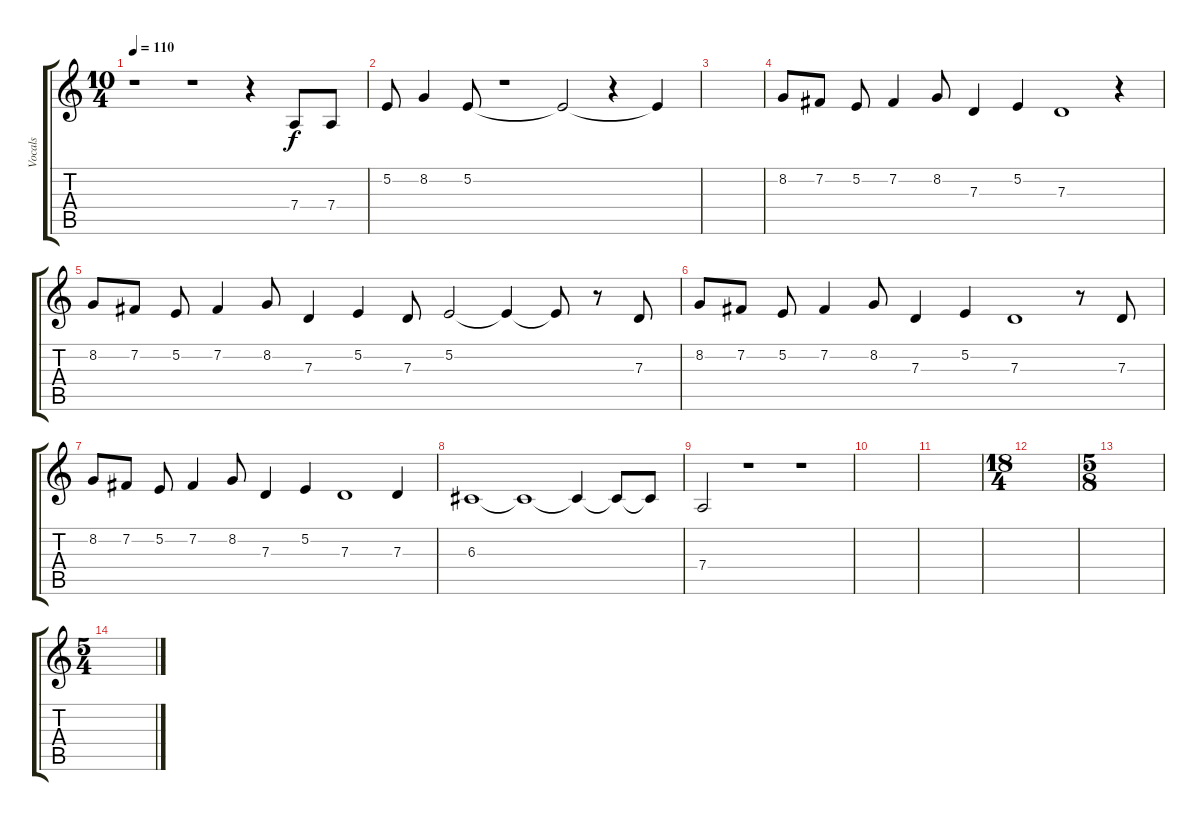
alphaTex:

\track ("Vocals" "Vocals") {instrument drawbarorgan}
\staff {score tabs}
\tuning (E4 B3 G3 D3 A2 E2) {hide}
\ts (10 4)
\tempo 110
\clef g2
\ks c
r.1{dy f} r.1 r.4 7.4.8 7.4.8 |
5.2.8 8.2.4 5.2.8 r.1 5.2{t}.2 r.4 5.2{t}.4 |
|
8.2.8 7.2.8 5.2.8 7.2.4 8.2.8 7.3.4 5.2.4 7.3.1 r.4 |
8.2.8 7.2.8 5.2.8 7.2.4 8.2.8 7.3.4 5.2.4 7.3.8 5.2.2 5.2{t}.4 5.2{t}.8 r.8 7.3.8 |
8.2.8 7.2.8 5.2.8 7.2.4 8.2.8 7.3.4 5.2.4 7.3.1 r.8 7.3.8 |
8.2.8 7.2.8 5.2.8 7.2.4 8.2.8 7.3.4 5.2.4 7.3.1 7.3.4 |
6.3.1 6.3{t}.1 6.3{t}.4 6.3{t}.8 6.3{t}.8 |
7.4.2 r.1 r.1 |
|
|
\ts (18 4)
|
\ts (5 8)
|
\ts (5 4)
